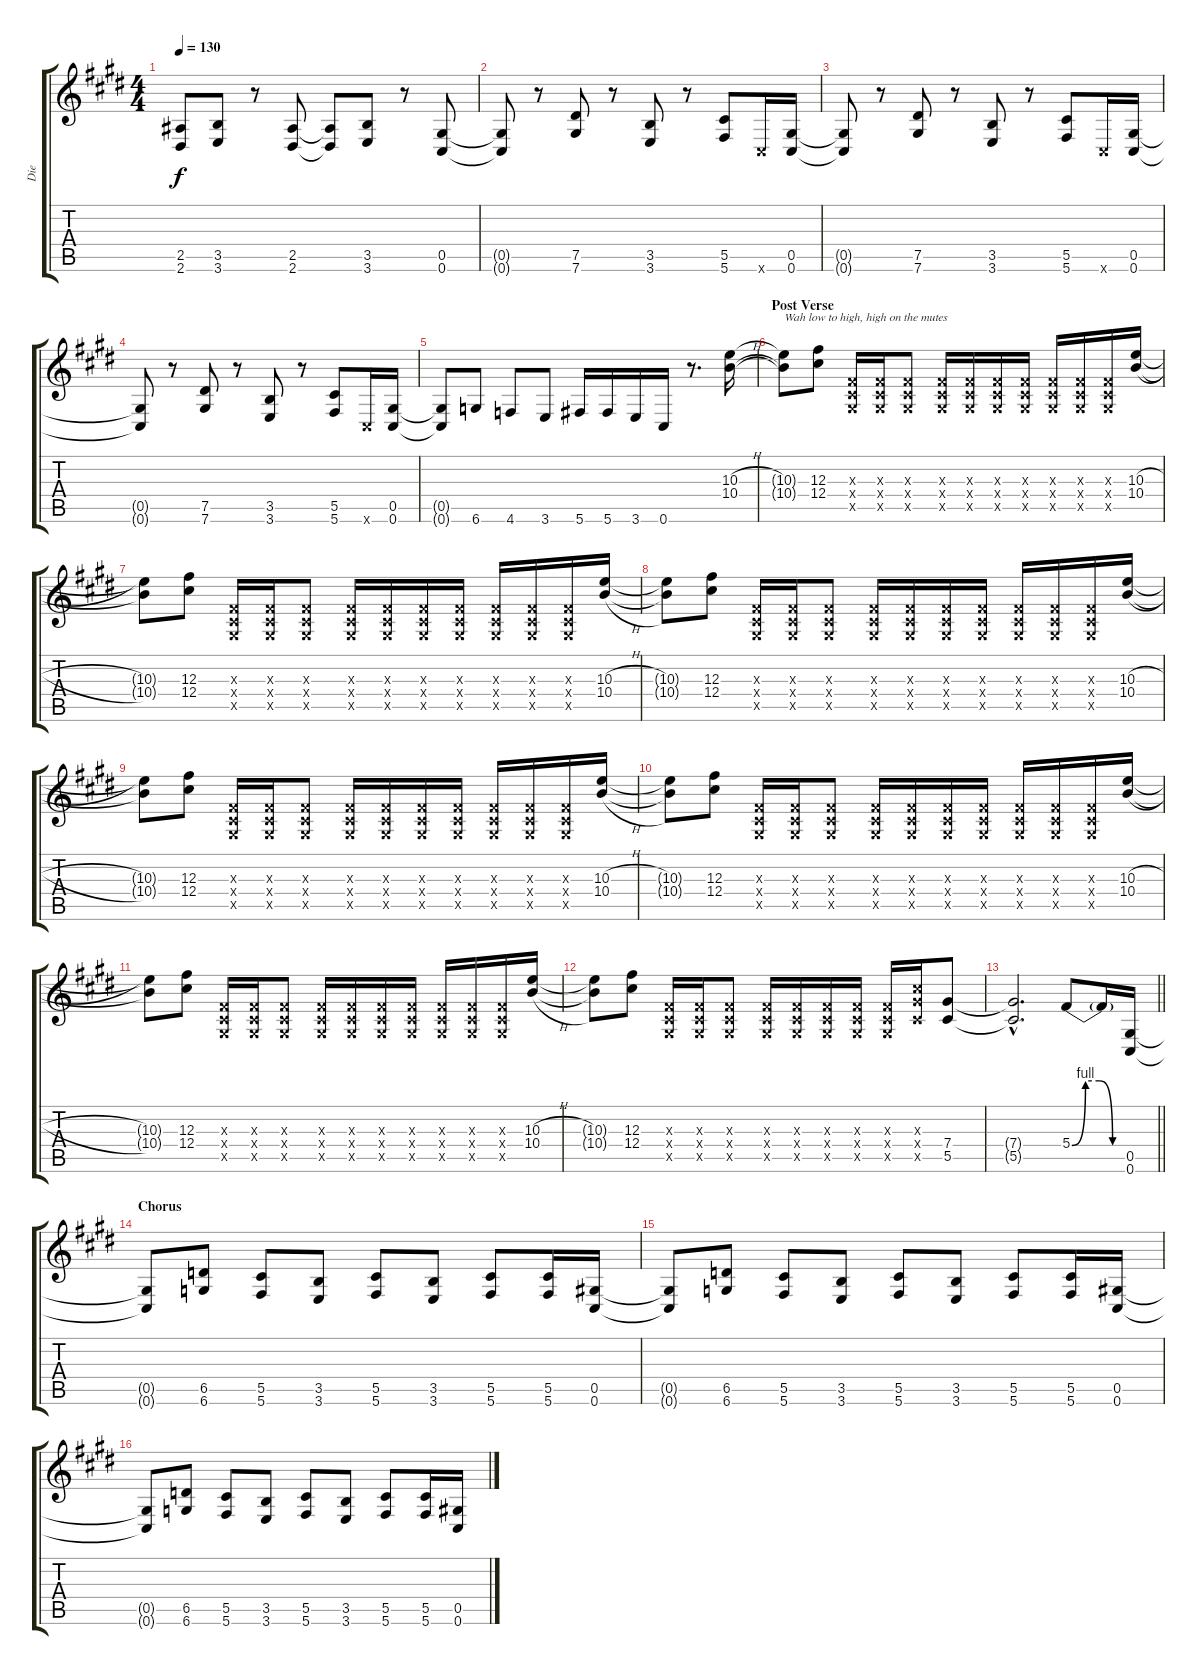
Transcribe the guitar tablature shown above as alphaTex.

\track ("Die" "Die") {instrument distortionguitar}
\staff {score tabs}
\tuning (Eb4 Bb3 Gb3 Db3 Ab2 Db2) {hide}
\ts (4 4)
\tempo 130
\clef g2
\ks e
(2.5{t} 2.6{t}).8{dy f} (3.5 3.6).8 r.8 (2.5 2.6).8 (2.5{t} 2.6{t}).8 (3.5 3.6).8 r.8 (0.5 0.6).8 |
(0.5{t} 0.6{t}).8 r.8 (7.5 7.6).8 r.8 (3.5 3.6).8 r.8 (5.5 5.6).8 0.6{x}.16 (0.5 0.6).16 |
(0.5{t} 0.6{t}).8 r.8 (7.5 7.6).8 r.8 (3.5 3.6).8 r.8 (5.5 5.6).8 0.6{x}.16 (0.5 0.6).16 |
(0.5{t} 0.6{t}).8 r.8 (7.5 7.6).8 r.8 (3.5 3.6).8 r.8 (5.5 5.6).8 0.6{x}.16 (0.5 0.6).16 |
(0.5{t} 0.6{t}).8 6.6.8 4.6.8 3.6.8 5.6.16 5.6.16 3.6.16 0.6.16 r.8{d} (10.3{h} 10.4{h}).16 |
\section ("" "Post Verse")
(10.3{t} 10.4{t}).8{txt "Wah low to high, high on the mutes"} (12.3 12.4).8 (0.3{x} 0.4{x} 0.5{x}).16 (0.3{x} 0.4{x} 0.5{x}).16 (0.3{x} 0.4{x} 0.5{x}).8 (0.3{x} 0.4{x} 0.5{x}).16 (0.3{x} 0.4{x} 0.5{x}).16 (0.3{x} 0.4{x} 0.5{x}).16 (0.3{x} 0.4{x} 0.5{x}).16 (0.3{x} 0.4{x} 0.5{x}).16 (0.3{x} 0.4{x} 0.5{x}).16 (0.3{x} 0.4{x} 0.5{x}).16 (10.3{h} 10.4{h}).16 |
(10.3{t} 10.4{t}).8 (12.3 12.4).8 (0.3{x} 0.4{x} 0.5{x}).16 (0.3{x} 0.4{x} 0.5{x}).16 (0.3{x} 0.4{x} 0.5{x}).8 (0.3{x} 0.4{x} 0.5{x}).16 (0.3{x} 0.4{x} 0.5{x}).16 (0.3{x} 0.4{x} 0.5{x}).16 (0.3{x} 0.4{x} 0.5{x}).16 (0.3{x} 0.4{x} 0.5{x}).16 (0.3{x} 0.4{x} 0.5{x}).16 (0.3{x} 0.4{x} 0.5{x}).16 (10.3{h} 10.4{h}).16 |
(10.3{t} 10.4{t}).8 (12.3 12.4).8 (0.3{x} 0.4{x} 0.5{x}).16 (0.3{x} 0.4{x} 0.5{x}).16 (0.3{x} 0.4{x} 0.5{x}).8 (0.3{x} 0.4{x} 0.5{x}).16 (0.3{x} 0.4{x} 0.5{x}).16 (0.3{x} 0.4{x} 0.5{x}).16 (0.3{x} 0.4{x} 0.5{x}).16 (0.3{x} 0.4{x} 0.5{x}).16 (0.3{x} 0.4{x} 0.5{x}).16 (0.3{x} 0.4{x} 0.5{x}).16 (10.3{h} 10.4{h}).16 |
(10.3{t} 10.4{t}).8 (12.3 12.4).8 (0.3{x} 0.4{x} 0.5{x}).16 (0.3{x} 0.4{x} 0.5{x}).16 (0.3{x} 0.4{x} 0.5{x}).8 (0.3{x} 0.4{x} 0.5{x}).16 (0.3{x} 0.4{x} 0.5{x}).16 (0.3{x} 0.4{x} 0.5{x}).16 (0.3{x} 0.4{x} 0.5{x}).16 (0.3{x} 0.4{x} 0.5{x}).16 (0.3{x} 0.4{x} 0.5{x}).16 (0.3{x} 0.4{x} 0.5{x}).16 (10.3{h} 10.4{h}).16 |
(10.3{t} 10.4{t}).8 (12.3 12.4).8 (0.3{x} 0.4{x} 0.5{x}).16 (0.3{x} 0.4{x} 0.5{x}).16 (0.3{x} 0.4{x} 0.5{x}).8 (0.3{x} 0.4{x} 0.5{x}).16 (0.3{x} 0.4{x} 0.5{x}).16 (0.3{x} 0.4{x} 0.5{x}).16 (0.3{x} 0.4{x} 0.5{x}).16 (0.3{x} 0.4{x} 0.5{x}).16 (0.3{x} 0.4{x} 0.5{x}).16 (0.3{x} 0.4{x} 0.5{x}).16 (10.3{h} 10.4{h}).16 |
(10.3{t} 10.4{t}).8 (12.3 12.4).8 (0.3{x} 0.4{x} 0.5{x}).16 (0.3{x} 0.4{x} 0.5{x}).16 (0.3{x} 0.4{x} 0.5{x}).8 (0.3{x} 0.4{x} 0.5{x}).16 (0.3{x} 0.4{x} 0.5{x}).16 (0.3{x} 0.4{x} 0.5{x}).16 (0.3{x} 0.4{x} 0.5{x}).16 (0.3{x} 0.4{x} 0.5{x}).16 (0.3{x} 0.4{x} 0.5{x}).16 (0.3{x} 0.4{x} 0.5{x}).16 (10.3{h} 10.4{h}).16 |
(10.3{t} 10.4{t}).8 (12.3 12.4).8 (0.3{x} 0.4{x} 0.5{x}).16 (0.3{x} 0.4{x} 0.5{x}).16 (0.3{x} 0.4{x} 0.5{x}).8 (0.3{x} 0.4{x} 0.5{x}).16 (0.3{x} 0.4{x} 0.5{x}).16 (0.3{x} 0.4{x} 0.5{x}).16 (0.3{x} 0.4{x} 0.5{x}).16 (0.3{x} 0.4{x} 0.5{x}).16 (7.3{x} 7.4{x} 5.5{x}).16 (7.4 5.5).8 |
\barLineRight lightlight
(7.4{hac t} 5.5{hac t}).2{d} 5.4{be (custom 0 0 15 4 30 4 45 0 60 0)}.8 5.4{t}.16 (0.5 0.6).16 |
\section ("" "Chorus")
(0.5{t} 0.6{t}).8 (6.5 6.6).8 (5.5 5.6).8 (3.5 3.6).8 (5.5 5.6).8 (3.5 3.6).8 (5.5 5.6).8 (5.5 5.6).16 (0.5 0.6).16 |
(0.5{t} 0.6{t}).8 (6.5 6.6).8 (5.5 5.6).8 (3.5 3.6).8 (5.5 5.6).8 (3.5 3.6).8 (5.5 5.6).8 (5.5 5.6).16 (0.5 0.6).16 |
(0.5{t} 0.6{t}).8 (6.5 6.6).8 (5.5 5.6).8 (3.5 3.6).8 (5.5 5.6).8 (3.5 3.6).8 (5.5 5.6).8 (5.5 5.6).16 (0.5 0.6).16
